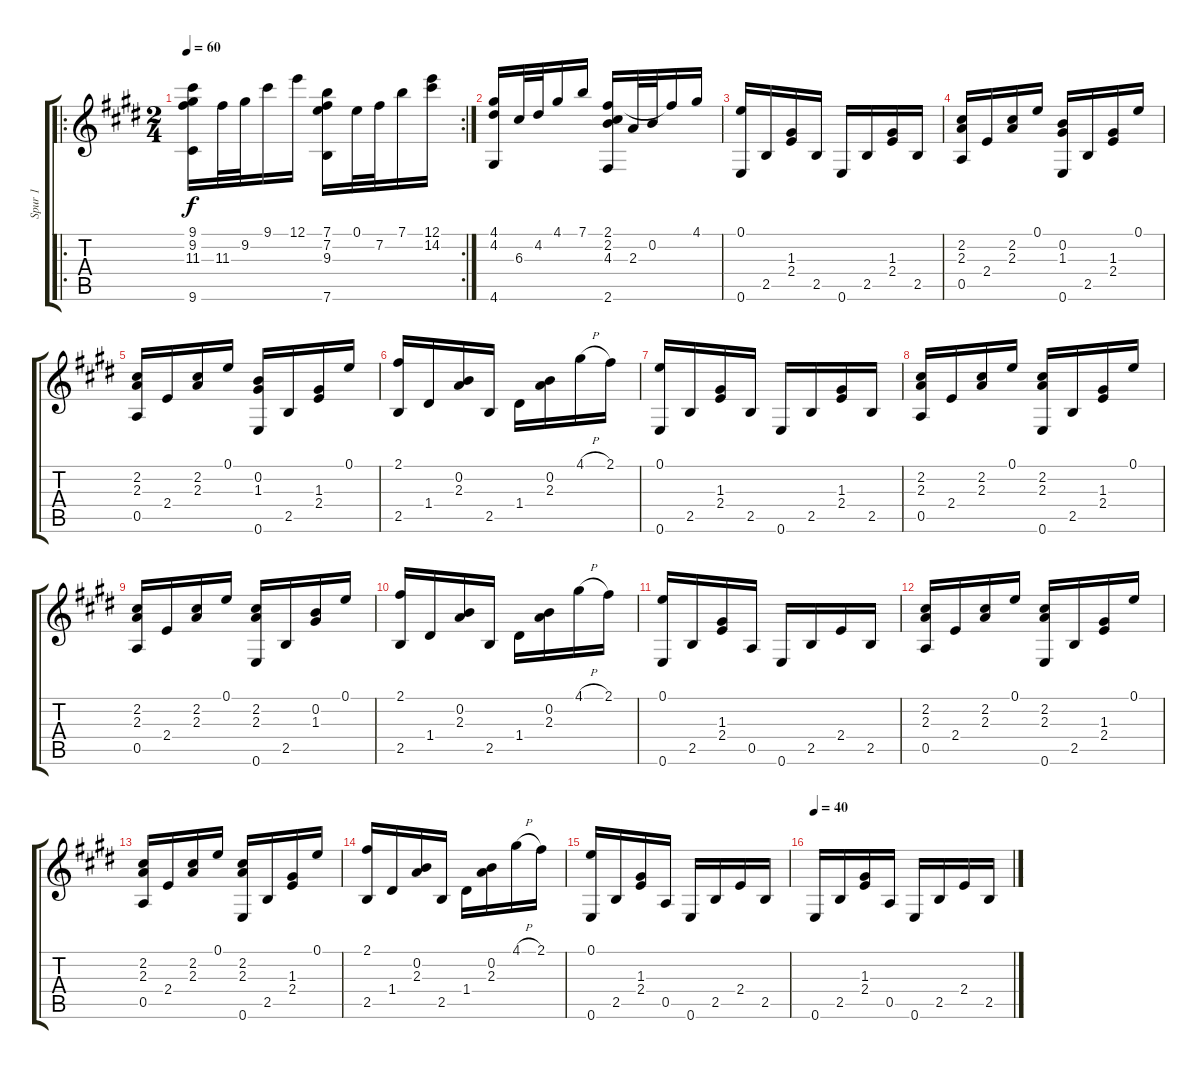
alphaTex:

\track ("Spur 1" "Spur 1") {instrument acousticguitarnylon}
\staff {score tabs}
\tuning (E4 B3 G3 D3 A2 E2) {hide}
\ro
\rc 2
\ts (2 4)
\tempo 60
\clef g2
\ks e
(9.1 9.2 11.3 9.6).16{dy f} 11.3.32 9.2.32 9.1.16 12.1.16 (7.1 7.2 9.3 7.6).16 0.1.32 7.2.32 7.1.16 (12.1 14.2).16 |
(4.1 4.2 4.6).16 6.3.32 4.2.32 4.1.16 7.1.16 (2.1 2.2 4.3 2.6).16 2.3.32 0.2.32 2.1{t}.16 4.1.16 |
(0.1 0.6).16 2.5.16 (1.3 2.4).16 2.5.16 0.6.16 2.5.16 (1.3 2.4).16 2.5.16 |
(2.2 2.3 0.5).16 2.4.16 (2.2 2.3).16 0.1.16 (0.2 1.3 0.6).16 2.5.16 (1.3 2.4).16 0.1.16 |
(2.2 2.3 0.5).16 2.4.16 (2.2 2.3).16 0.1.16 (0.2 1.3 0.6).16 2.5.16 (1.3 2.4).16 0.1.16 |
(2.1 2.5).16 1.4.16 (0.2 2.3).16 2.5.16 1.4.16 (0.2 2.3).16 4.1{h}.16 2.1.16 |
(0.1 0.6).16 2.5.16 (1.3 2.4).16 2.5.16 0.6.16 2.5.16 (1.3 2.4).16 2.5.16 |
(2.2 2.3 0.5).16 2.4.16 (2.2 2.3).16 0.1.16 (2.2 2.3 0.6).16 2.5.16 (1.3 2.4).16 0.1.16 |
(2.2 2.3 0.5).16 2.4.16 (2.2 2.3).16 0.1.16 (2.2 2.3 0.6).16 2.5.16 (0.2 1.3).16 0.1.16 |
(2.1 2.5).16 1.4.16 (0.2 2.3).16 2.5.16 1.4.16 (0.2 2.3).16 4.1{h}.16 2.1.16 |
(0.1 0.6).16 2.5.16 (1.3 2.4).16 0.5.16 0.6.16 2.5.16 2.4.16 2.5.16 |
(2.2 2.3 0.5).16 2.4.16 (2.2 2.3).16 0.1.16 (2.2 2.3 0.6).16 2.5.16 (1.3 2.4).16 0.1.16 |
(2.2 2.3 0.5).16 2.4.16 (2.2 2.3).16 0.1.16 (2.2 2.3 0.6).16 2.5.16 (1.3 2.4).16 0.1.16 |
(2.1 2.5).16 1.4.16 (0.2 2.3).16 2.5.16 1.4.16 (0.2 2.3).16 4.1{h}.16 2.1.16 |
(0.1 0.6).16{volume 6} 2.5.16 (1.3 2.4).16 0.5.16 0.6.16 2.5.16 2.4.16 2.5.16 |
\tempo 40
0.6.16 2.5.16 (1.3 2.4).16 0.5.16 0.6.16 2.5.16 2.4.16 2.5.16
